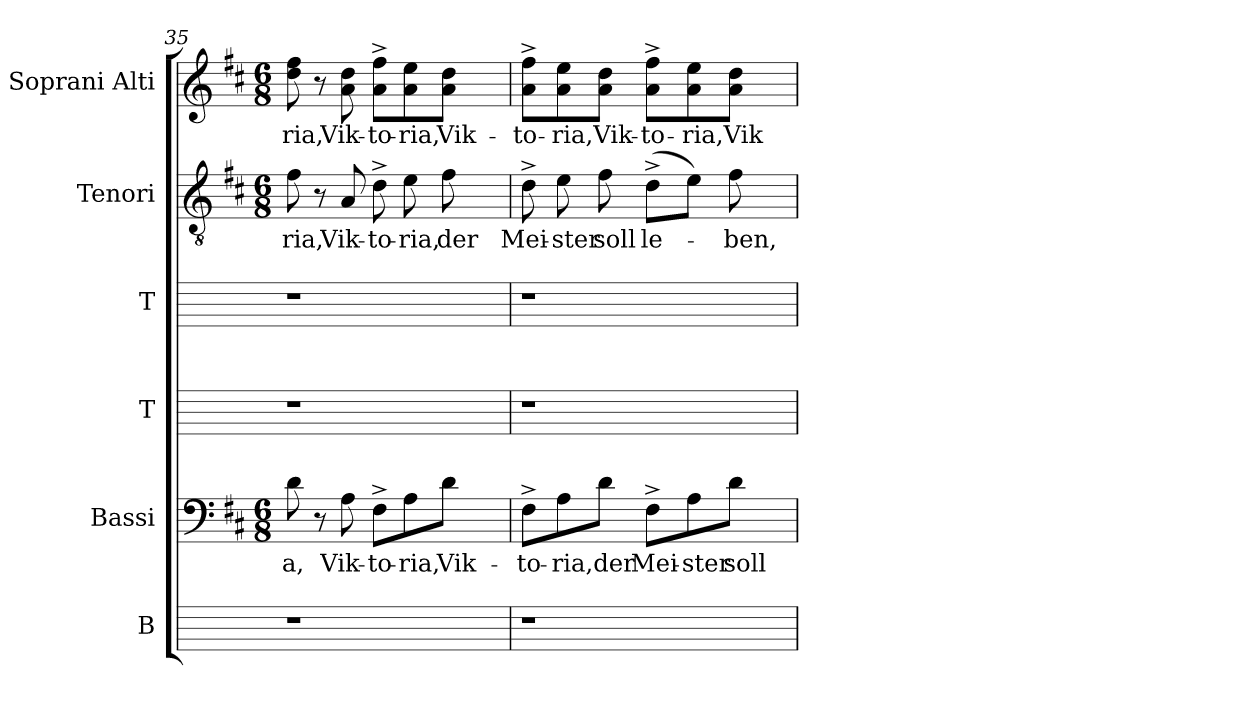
**kern	**kern	**text	**kern	**kern	**kern	**text	**kern	**text
*part6	*part5	*part5	*part4	*part3	*part2	*part2	*part1	*part1
*staff6	*staff5	*staff5	*staff4	*staff3	*staff2	*staff2	*staff1	*staff1
*I"B	*I"Bassi	*	*I"T	*I"T	*I"Tenori	*	*I"Soprani  Alti	*
*I'B	*I'B	*	*I'T	*I'T	*I'T	*	*I'S  A	*
*	*clefF4	*	*	*	*clefGv2	*	*clefG2	*
*	*k[f#c#]	*	*	*	*k[f#c#]	*	*k[f#c#]	*
*	*D:	*	*	*	*D:	*	*D:	*
*	*M6/8	*	*	*	*M6/8	*	*M6/8	*
=35	=35	=35	=35	=35	=35	=35	=35	=35
!	!	!LO:LY:b:cj	!	!	!	!LO:LY:b:cj	!	!LO:LY:b:cj
1r	8d\	-a,	1r	1r	8f#\	-ria,	8ff#\ 8dd\	-ria,
.	8r	.	.	.	8r	.	8r	.
!	!	!LO:LY:b	!	!	!	!LO:LY:b	!	!LO:LY:b
.	8A\	Vik-	.	.	8A/	Vik-	8dd\ 8a\	Vik-
!	!	!LO:LY:b:cj	!	!	!	!LO:LY:b:cj	!	!LO:LY:b:cj
.	8F#^>\L	-to-	.	.	8d^>\	-to-	8ff#^>\ 8a^>\L	-to-
!	!	!LO:LY:b:rj	!	!	!	!LO:LY:b:rj	!	!LO:LY:b:rj
.	8A\	-ria,	.	.	8e\	-ria,	8ee\ 8a\	-ria,
!	!	!LO:LY:b:cj	!	!	!	!LO:LY:b:cj	!	!LO:LY:b:cj
.	8d\J	Vik-	.	.	8f#\	der	8dd\ 8a\J	Vik-
.	4ryy	.	.	.	4ryy	.	4ryy	.
=36	=36	=36	=36	=36	=36	=36	=36	=36
!	!	!LO:LY:b:cj	!	!	!	!LO:LY:b	!	!LO:LY:b:cj
1r	8F#^>\L	-to-	1r	1r	8d^>\	Mei-	8ff#^>\ 8a^>\L	-to-
!	!	!LO:LY:b:cj	!	!	!	!LO:LY:b:rj	!	!LO:LY:b:cj
.	8A\	-ria,	.	.	8e\	-ster	8ee\ 8a\	-ria,
!	!	!LO:LY:b:cj	!	!	!	!LO:LY:b:cj	!	!LO:LY:b:cj
.	8d\J	der	.	.	8f#\	soll	8dd\ 8a\J	Vik-
!	!	!LO:LY:b	!	!	!	!LO:LY:b:cj	!	!LO:LY:b:rj
.	8F#^>\L	Mei-	.	.	(>8d^>\L	le-	8ff#^>\ 8a^>\L	-to-
!	!	!LO:LY:b:rj	!	!	!	!	!	!LO:LY:b:cj
.	8A\	-ster	.	.	8e\J)	.	8ee\ 8a\	-ria,
!	!	!LO:LY:b:cj	!	!	!	!LO:LY:b:cj	!	!LO:LY:b:cj
.	8d\J	soll	.	.	8f#\	-ben,	8dd\ 8a\J	Vik-
.	4ryy	.	.	.	4ryy	.	4ryy	.
=	=	=	=	=	=	=	=	=
*-	*-	*-	*-	*-	*-	*-	*-	*-
